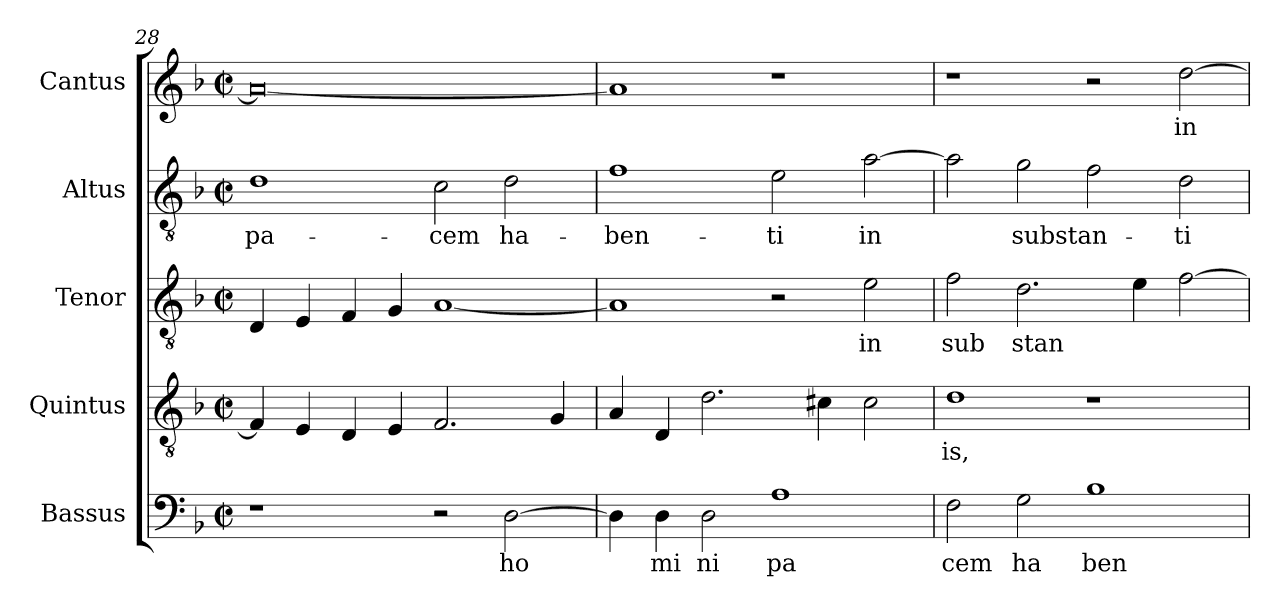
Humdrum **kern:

**kern	**text	**kern	**text	**kern	**text	**kern	**text	**kern	**text
*part5	*part5	*part4	*part4	*part3	*part3	*part2	*part2	*part1	*part1
*staff5	*staff5	*staff4	*staff4	*staff3	*staff3	*staff2	*staff2	*staff1	*staff1
*I"Bassus	*	*I"Quintus	*	*I"Tenor	*	*I"Altus	*	*I"Cantus	*
*clefF4	*	*clefGv2	*	*clefGv2	*	*clefGv2	*	*clefG2	*
*k[b-]	*	*k[b-]	*	*k[b-]	*	*k[b-]	*	*k[b-]	*
*F:	*	*F:	*	*F:	*	*F:	*	*F:	*
*M2/2	*	*M2/2	*	*M2/2	*	*M2/2	*	*M2/2	*
*met(c|)	*	*met(c|)	*	*met(c|)	*	*met(c|)	*	*met(c|)	*
=28	=28	=28	=28	=28	=28	=28	=28	=28	=28
!	!	!	!	!	!	!	!LO:LY:b:cj	!	!
1r	.	4F/]	.	4D/	.	1d	pa-	0a_<	.
.	.	4E/	.	4E/	.	.	.	.	.
.	.	4D/	.	4F/	.	.	.	.	.
.	.	4E/	.	4G/	.	.	.	.	.
!	!	!	!	!	!	!	!LO:LY:b:cj	!	!
2r	.	2.F/	.	[<1A	.	2c\	-cem	.	.
!	!LO:LY:b:cj	!	!	!	!	!	!LO:LY:b:cj	!	!
[>2D\	ho	.	.	.	.	2d\	ha-	.	.
.	.	4G/	.	.	.	.	.	.	.
=29	=29	=29	=29	=29	=29	=29	=29	=29	=29
!	!	!	!	!	!	!	!LO:LY:b:cj	!	!
4D\]	.	4A/	.	1A]	.	1f	-ben-	1a]	.
!	!LO:LY:b:cj	!	!	!	!	!	!	!	!
4D\	mi	4D/	.	.	.	.	.	.	.
!	!LO:LY:b:cj	!	!	!	!	!	!	!	!
2D\	ni	2.d\	.	.	.	.	.	.	.
!	!LO:LY:b:cj	!	!	!	!	!	!LO:LY:b:cj	!	!
1A	pa	.	.	2r	.	2e\	-ti	1r	.
.	.	4c#\	.	.	.	.	.	.	.
!	!	!	!	!	!LO:LY:b:cj	!	!LO:LY:b:cj	!	!
.	.	2c#\	.	2e\	in	[>2a\	in	.	.
=30	=30	=30	=30	=30	=30	=30	=30	=30	=30
!	!LO:LY:b:cj	!	!LO:LY:b:cj	!	!LO:LY:b:cj	!	!	!	!
2F\	cem	1d	is,	2f\	sub	2a\]	.	1r	.
!	!LO:LY:b:cj	!	!	!	!LO:LY:b	!	!LO:LY:b	!	!
2G\	ha	.	.	2.d\	stan	2g\	substan-	.	.
!	!LO:LY:b:cj	!	!	!	!	!	!	!	!
1B-	ben	1r	.	.	.	2f\	.	2r	.
.	.	.	.	4e\	.	.	.	.	.
!	!	!	!	!	!	!	!LO:LY:b:cj	!	!LO:LY:b:cj
.	.	.	.	[>2f\	.	2d\	-ti-	[>2dd\	in
=	=	=	=	=	=	=	=	=	=
*-	*-	*-	*-	*-	*-	*-	*-	*-	*-
